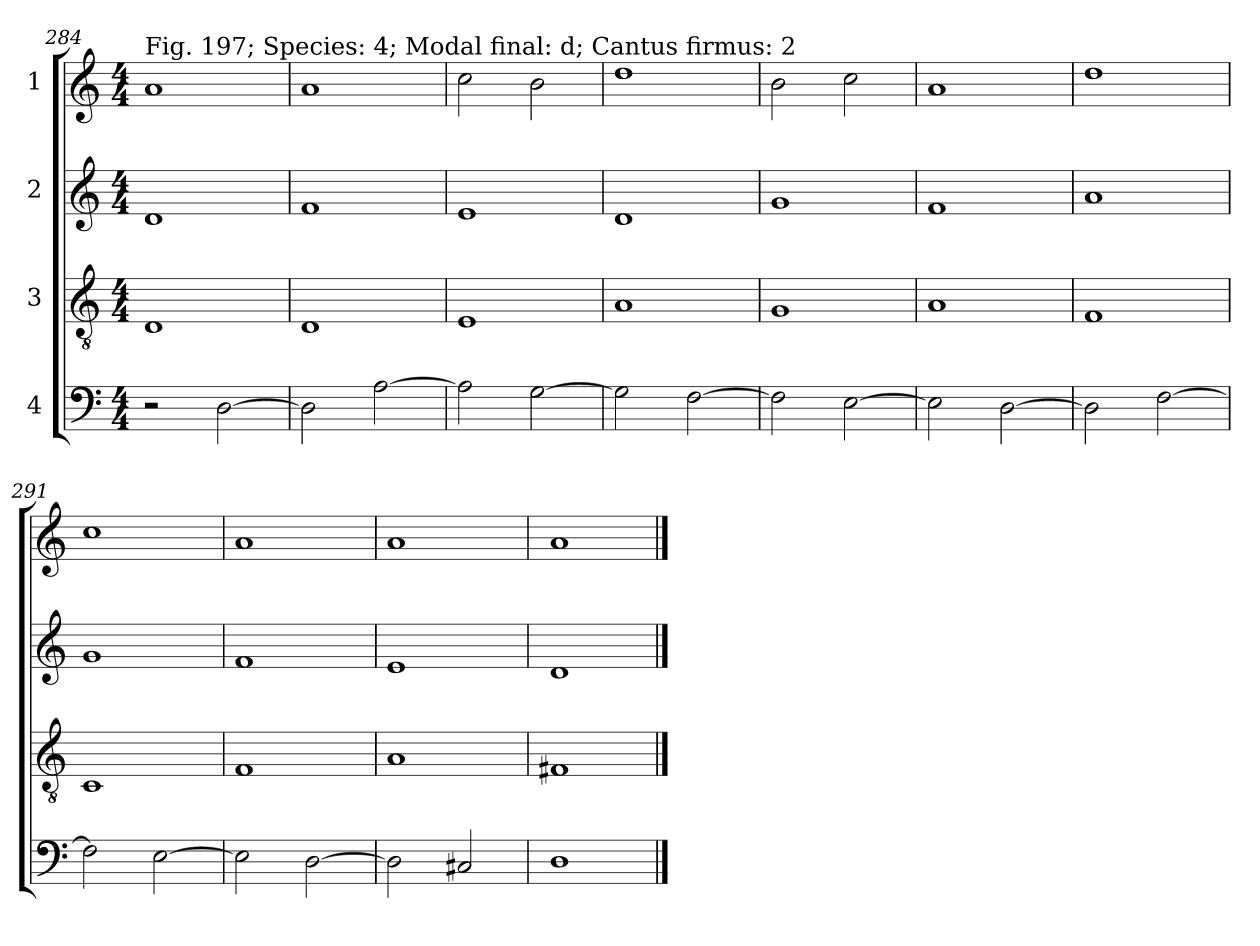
**kern	**kern	**kern	**kern
*part4	*part3	*part2	*part1
*staff4	*staff3	*staff2	*staff1
*I"4	*I"3	*I"2	*I"1
!!LO:LB:g=z
*clefF4	*clefGv2	*clefG2	*clefG2
*k[]	*k[]	*k[]	*k[]
*M4/4	*M4/4	*M4/4	*M4/4
=284	=284	=284	=284
!	!	!	!LO:TX:a:t=Fig. 197; Species&colon; 4; Modal final&colon; d; Cantus firmus&colon; 2
2r	1D	1d	1a
[2D\	.	.	.
=285	=285	=285	=285
2D\]	1D	1f	1a
[2A\	.	.	.
=286	=286	=286	=286
2A\]	1E	1e	2cc\
[2G\	.	.	2b\
=287	=287	=287	=287
2G\]	1A	1d	1dd
[2F\	.	.	.
=288	=288	=288	=288
2F\]	1G	1g	2b\
[2E\	.	.	2cc\
=289	=289	=289	=289
2E\]	1A	1f	1a
[2D\	.	.	.
=290	=290	=290	=290
2D\]	1F	1a	1dd
[2F\	.	.	.
=291	=291	=291	=291
2F\]	1C	1g	1cc
[2E\	.	.	.
=292	=292	=292	=292
2E\]	1F	1f	1a
[2D\	.	.	.
=293	=293	=293	=293
2D\]	1A	1e	1a
2C#X/	.	.	.
=294	=294	=294	=294
1D	1F#X	1d	1a
==	==	==	==
*-	*-	*-	*-
